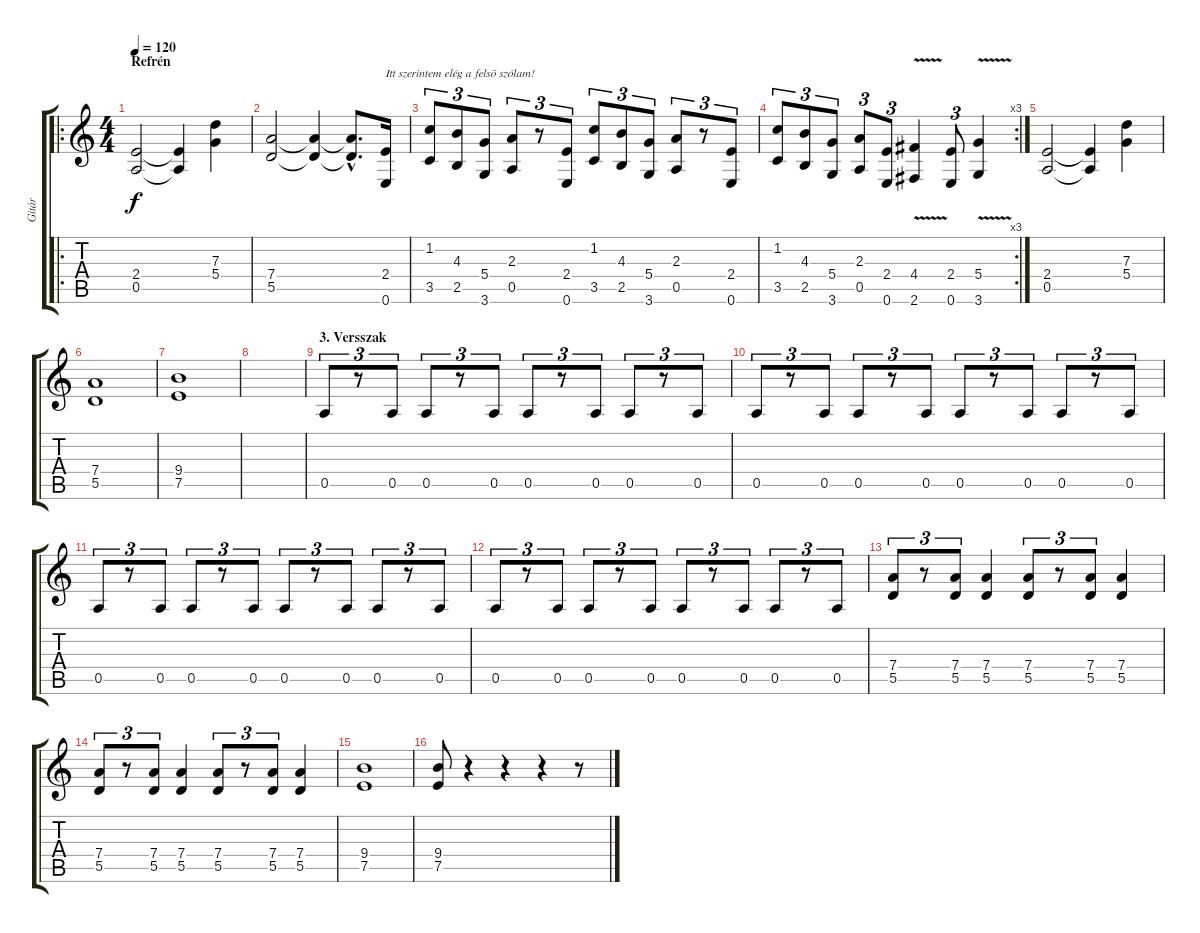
\track ("Gitár" "Gitár") {instrument distortionguitar}
\staff {score tabs}
\tuning (E4 B3 G3 D3 A2 E2) {hide}
\ro
\ts (4 4)
\section ("" "Refrén")
\tempo 120
\clef g2
\ks c
(2.4 0.5).2{dy f} (2.4{t} 0.5{t}).4 (7.3 5.4).4 |
(7.4 5.5).2 (7.4{t} 5.5{t}).4 (7.4{hac t} 5.5{hac t}).8{d} (2.4 0.6).16{txt "Itt szerintem elég a felsõ szólam!"} |
(1.2 3.5).8{tu (3 2)} (4.3 2.5).8{tu (3 2)} (5.4 3.6).8{tu (3 2)} (2.3 0.5).8{tu (3 2)} r.8{tu (3 2)} (2.4 0.6).8{tu (3 2)} (1.2 3.5).8{tu (3 2)} (4.3 2.5).8{tu (3 2)} (5.4 3.6).8{tu (3 2)} (2.3 0.5).8{tu (3 2)} r.8{tu (3 2)} (2.4 0.6).8{tu (3 2)} |
\rc 3
(1.2 3.5).8{tu (3 2)} (4.3 2.5).8{tu (3 2)} (5.4 3.6).8{tu (3 2)} (2.3 0.5).8{tu (3 2)} (2.4 0.6).8{tu (3 2)} (4.4{v} 2.6{v}).4 (2.4 0.6).8{tu (3 2)} (5.4{v} 3.6{v}).4 |
(2.4 0.5).2 (2.4{t} 0.5{t}).4 (7.3 5.4).4 |
(7.4 5.5).1 |
(9.4 7.5).1 |
|
\section ("" "3. Versszak")
0.5.8{tu (3 2)} r.8{tu (3 2)} 0.5.8{tu (3 2)} 0.5.8{tu (3 2)} r.8{tu (3 2)} 0.5.8{tu (3 2)} 0.5.8{tu (3 2)} r.8{tu (3 2)} 0.5.8{tu (3 2)} 0.5.8{tu (3 2)} r.8{tu (3 2)} 0.5.8{tu (3 2)} |
0.5.8{tu (3 2)} r.8{tu (3 2)} 0.5.8{tu (3 2)} 0.5.8{tu (3 2)} r.8{tu (3 2)} 0.5.8{tu (3 2)} 0.5.8{tu (3 2)} r.8{tu (3 2)} 0.5.8{tu (3 2)} 0.5.8{tu (3 2)} r.8{tu (3 2)} 0.5.8{tu (3 2)} |
0.5.8{tu (3 2)} r.8{tu (3 2)} 0.5.8{tu (3 2)} 0.5.8{tu (3 2)} r.8{tu (3 2)} 0.5.8{tu (3 2)} 0.5.8{tu (3 2)} r.8{tu (3 2)} 0.5.8{tu (3 2)} 0.5.8{tu (3 2)} r.8{tu (3 2)} 0.5.8{tu (3 2)} |
0.5.8{tu (3 2)} r.8{tu (3 2)} 0.5.8{tu (3 2)} 0.5.8{tu (3 2)} r.8{tu (3 2)} 0.5.8{tu (3 2)} 0.5.8{tu (3 2)} r.8{tu (3 2)} 0.5.8{tu (3 2)} 0.5.8{tu (3 2)} r.8{tu (3 2)} 0.5.8{tu (3 2)} |
(7.4 5.5).8{tu (3 2)} r.8{tu (3 2)} (7.4 5.5).8{tu (3 2)} (7.4 5.5).4 (7.4 5.5).8{tu (3 2)} r.8{tu (3 2)} (7.4 5.5).8{tu (3 2)} (7.4 5.5).4 |
(7.4 5.5).8{tu (3 2)} r.8{tu (3 2)} (7.4 5.5).8{tu (3 2)} (7.4 5.5).4 (7.4 5.5).8{tu (3 2)} r.8{tu (3 2)} (7.4 5.5).8{tu (3 2)} (7.4 5.5).4 |
(9.4 7.5).1 |
(9.4 7.5).8 r.4 r.4 r.4 r.8
